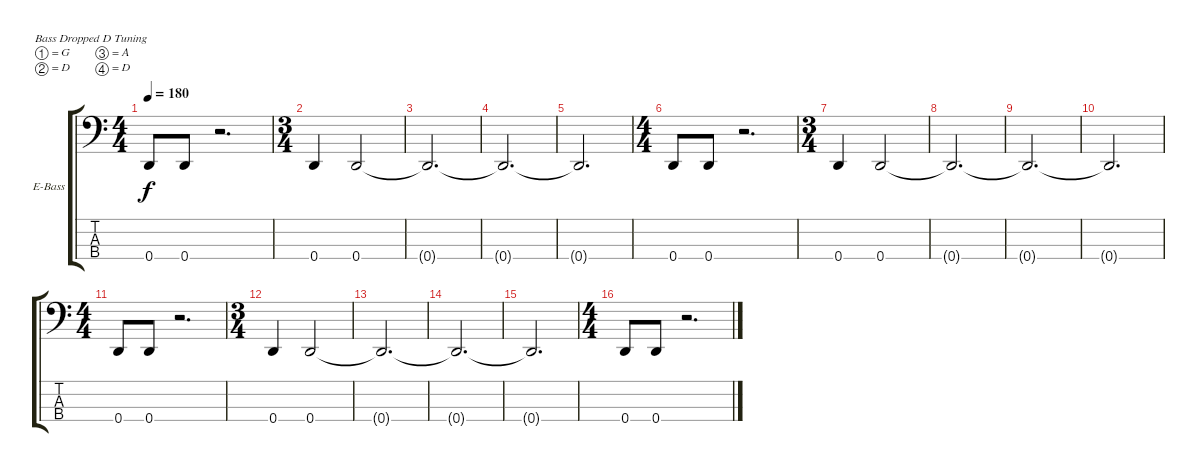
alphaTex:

\bracketExtendMode groupsimilarinstruments
\firstSystemTrackNameOrientation horizontal
\otherSystemsTrackNameOrientation horizontal
\track ("Josh Head" "E-Bass") {instrument electricbasspick}
\staff {score tabs}
\tuning (G2 D2 A1 D1)
\ts (4 4)
\beaming (8 2 2 2 2)
\tempo 180
\clef f4
\ks c
0.4.8{dy f} 0.4.8 r.2{d} |
\ts (3 4)
\beaming (8 2 2 2)
0.4.4 0.4.2 |
0.4{t}.2{d} |
0.4{t}.2{d} |
0.4{t}.2{d} |
\ts (4 4)
\beaming (8 2 2 2 2)
0.4.8 0.4.8 r.2{d} |
\ts (3 4)
\beaming (8 2 2 2)
0.4.4 0.4.2 |
0.4{t}.2{d} |
0.4{t}.2{d} |
0.4{t}.2{d} |
\ts (4 4)
\beaming (8 2 2 2 2)
0.4.8 0.4.8 r.2{d} |
\ts (3 4)
\beaming (8 2 2 2)
0.4.4 0.4.2 |
0.4{t}.2{d} |
0.4{t}.2{d} |
0.4{t}.2{d} |
\ts (4 4)
\beaming (8 2 2 2 2)
0.4.8 0.4.8 r.2{d}
